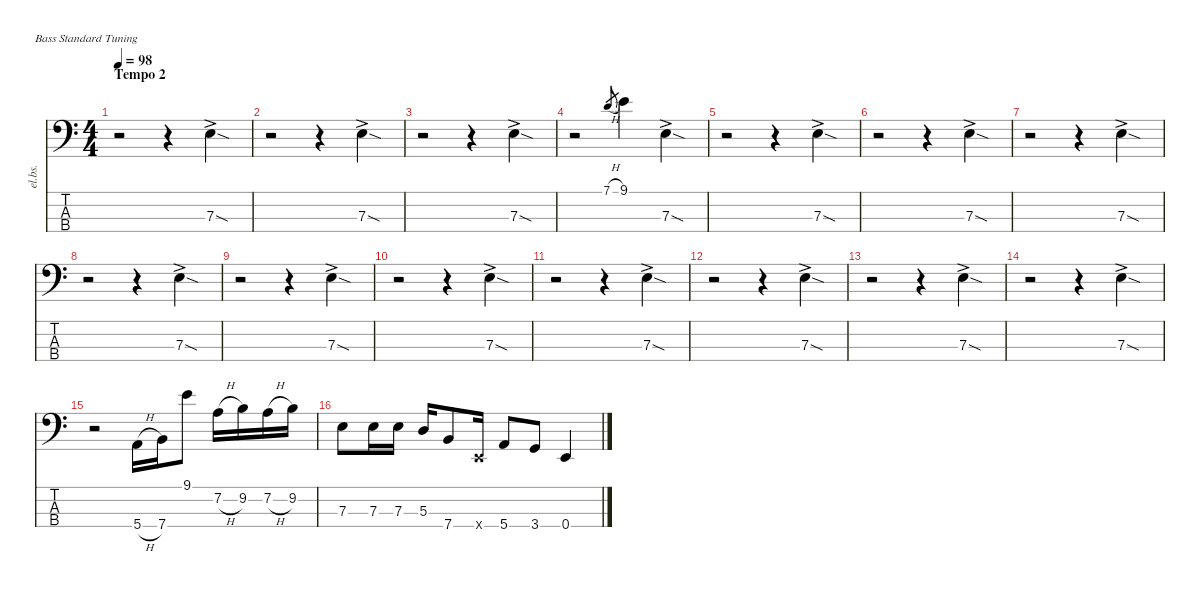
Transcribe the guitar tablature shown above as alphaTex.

\defaultSystemsLayout 4
\hideDynamics
\bracketExtendMode nobrackets
\otherSystemsTrackNameOrientation horizontal
\track ("Bass (Jones)" "el.bs.") {instrument electricbassfinger}
\staff {score tabs}
\tuning (G2 D2 A1 E1)
\ts (4 4)
\section ("" "Tempo 2")
\tempo 98
\clef f4
\ks c
r.2{dy f beam Down} r.4{beam Down} 7.3{sod ac}.4{beam Down} |
r.2{beam Down} r.4{beam Down} 7.3{sod ac}.4{beam Down} |
r.2{beam Down} r.4{beam Down} 7.3{sod ac}.4{beam Down} |
r.2{beam Down} 7.1{h}.8{gr dy mf beam Up} 9.1.4{dy f beam Down} 7.3{sod ac}.4{beam Down} |
r.2{beam Down} r.4{beam Down} 7.3{sod ac}.4{beam Down} |
r.2{beam Down} r.4{beam Down} 7.3{sod ac}.4{beam Down} |
r.2{beam Down} r.4{beam Down} 7.3{sod ac}.4{beam Down} |
r.2{beam Down} r.4{beam Down} 7.3{sod ac}.4{beam Down} |
r.2{beam Down} r.4{beam Down} 7.3{sod ac}.4{beam Down} |
r.2{beam Down} r.4{beam Down} 7.3{sod ac}.4{beam Down} |
r.2{beam Down} r.4{beam Down} 7.3{sod ac}.4{beam Down} |
r.2{beam Down} r.4{beam Down} 7.3{sod ac}.4{beam Down} |
r.2{beam Down} r.4{beam Down} 7.3{sod ac}.4{beam Down} |
r.2{beam Down} r.4{beam Down} 7.3{sod ac}.4{beam Down} |
r.2{beam Down} 5.4{h}.16{beam Down} 7.4.16{beam Down} 9.1.8{beam Down} 7.2{h}.16{beam Down} 9.2.16{beam Down} 7.2{h}.16{beam Down} 9.2.16{beam Down} |
7.3.8{beam Down} 7.3.16{beam Down} 7.3.16{beam Down} 5.3.16{beam Up} 7.4.8{beam Up} 0.4{x}.16{beam Up} 5.4.8{beam Up} 3.4.8{beam Up} 0.4.4{beam Up}
